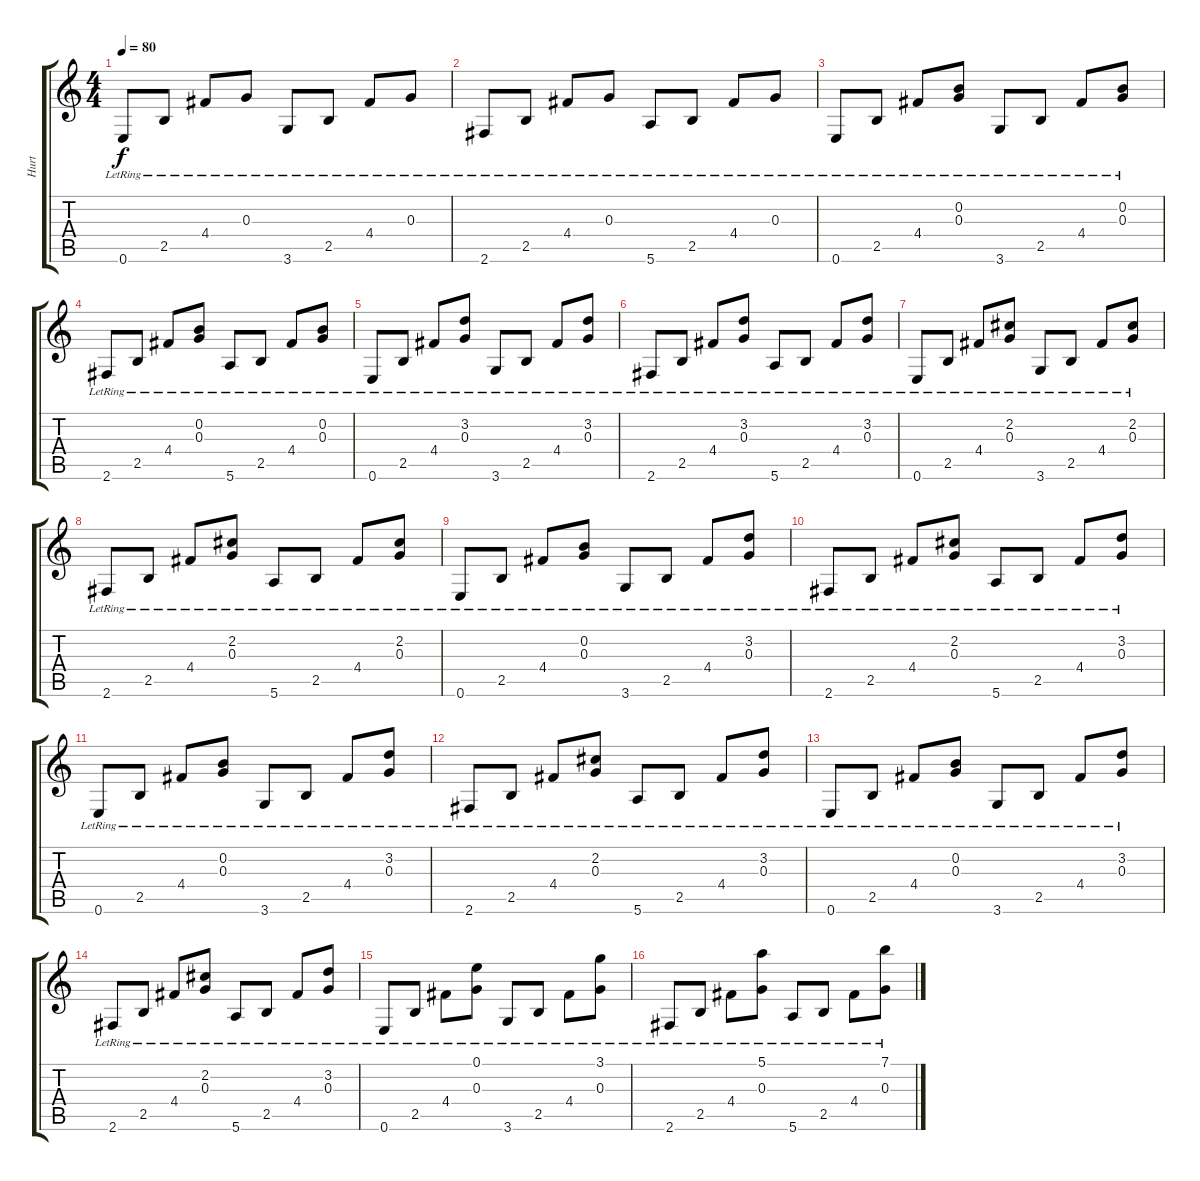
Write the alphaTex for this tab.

\track ("Hurt" "Hurt") {instrument electricguitarmuted}
\staff {score tabs}
\tuning (E4 B3 G3 D3 A2 E2) {hide}
\ts (4 4)
\tempo 80
\clef g2
\ks c
0.6{lr}.8{dy f} 2.5{lr}.8 4.4{lr}.8 0.3{lr}.8 3.6{lr}.8 2.5{lr}.8 4.4{lr}.8 0.3{lr}.8 |
2.6{lr}.8 2.5{lr}.8 4.4{lr}.8 0.3{lr}.8 5.6{lr}.8 2.5{lr}.8 4.4{lr}.8 0.3{lr}.8 |
0.6{lr}.8 2.5{lr}.8 4.4{lr}.8 (0.2{lr} 0.3{lr}).8 3.6{lr}.8 2.5{lr}.8 4.4{lr}.8 (0.2{lr} 0.3{lr}).8 |
2.6{lr}.8 2.5{lr}.8 4.4{lr}.8 (0.2{lr} 0.3{lr}).8 5.6{lr}.8 2.5{lr}.8 4.4{lr}.8 (0.2{lr} 0.3{lr}).8 |
0.6{lr}.8 2.5{lr}.8 4.4{lr}.8 (3.2{lr} 0.3{lr}).8 3.6{lr}.8 2.5{lr}.8 4.4{lr}.8 (3.2{lr} 0.3{lr}).8 |
2.6{lr}.8 2.5{lr}.8 4.4{lr}.8 (3.2{lr} 0.3{lr}).8 5.6{lr}.8 2.5{lr}.8 4.4{lr}.8 (3.2{lr} 0.3{lr}).8 |
0.6{lr}.8 2.5{lr}.8 4.4{lr}.8 (2.2{lr} 0.3{lr}).8 3.6{lr}.8 2.5{lr}.8 4.4{lr}.8 (2.2{lr} 0.3{lr}).8 |
2.6{lr}.8 2.5{lr}.8 4.4{lr}.8 (2.2{lr} 0.3{lr}).8 5.6{lr}.8 2.5{lr}.8 4.4{lr}.8 (2.2{lr} 0.3{lr}).8 |
0.6{lr}.8 2.5{lr}.8 4.4{lr}.8 (0.2{lr} 0.3{lr}).8 3.6{lr}.8 2.5{lr}.8 4.4{lr}.8 (3.2{lr} 0.3{lr}).8 |
2.6{lr}.8 2.5{lr}.8 4.4{lr}.8 (2.2{lr} 0.3{lr}).8 5.6{lr}.8 2.5{lr}.8 4.4{lr}.8 (3.2{lr} 0.3{lr}).8 |
0.6{lr}.8 2.5{lr}.8 4.4{lr}.8 (0.2{lr} 0.3{lr}).8 3.6{lr}.8 2.5{lr}.8 4.4{lr}.8 (3.2{lr} 0.3{lr}).8 |
2.6{lr}.8 2.5{lr}.8 4.4{lr}.8 (2.2{lr} 0.3{lr}).8 5.6{lr}.8 2.5{lr}.8 4.4{lr}.8 (3.2{lr} 0.3{lr}).8 |
0.6{lr}.8 2.5{lr}.8 4.4{lr}.8 (0.2{lr} 0.3{lr}).8 3.6{lr}.8 2.5{lr}.8 4.4{lr}.8 (3.2{lr} 0.3{lr}).8 |
2.6{lr}.8 2.5{lr}.8 4.4{lr}.8 (2.2{lr} 0.3{lr}).8 5.6{lr}.8 2.5{lr}.8 4.4{lr}.8 (3.2{lr} 0.3{lr}).8 |
0.6{lr}.8 2.5{lr}.8 4.4{lr}.8 (0.1{lr} 0.3{lr}).8 3.6{lr}.8 2.5{lr}.8 4.4{lr}.8 (3.1{lr} 0.3{lr}).8 |
2.6{lr}.8 2.5{lr}.8 4.4{lr}.8 (5.1{lr} 0.3{lr}).8 5.6{lr}.8 2.5{lr}.8 4.4{lr}.8 (7.1{lr} 0.3{lr}).8
